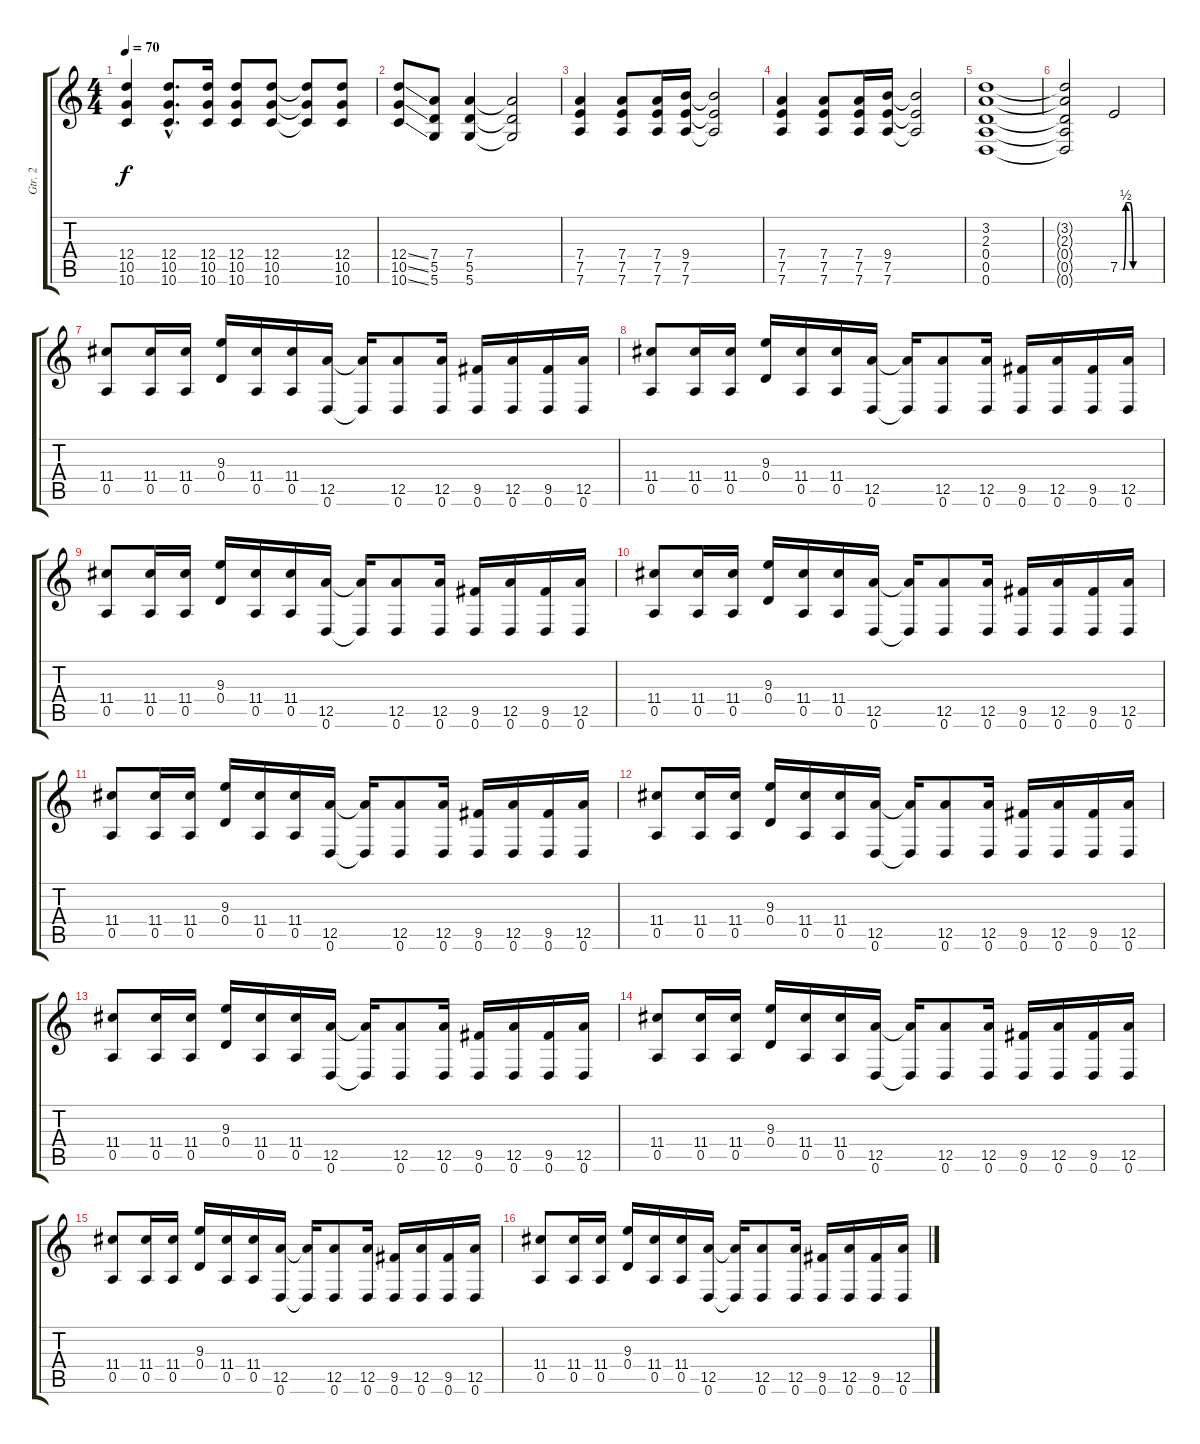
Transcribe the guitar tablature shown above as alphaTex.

\track ("Gtr. 2" "Gtr. 2") {instrument electricguitarclean}
\staff {score tabs}
\tuning (E4 B3 G3 D3 A2 D2) {hide}
\ts (4 4)
\tempo 70
\clef g2
\ks c
(12.4 10.5 10.6).4{dy f} (12.4{hac} 10.5{hac} 10.6{hac}).8{d} (12.4 10.5 10.6).16 (12.4 10.5 10.6).8 (12.4 10.5 10.6).8 (12.4{t} 10.5{t} 10.6{t}).8 (12.4 10.5 10.6).8 |
(12.4{ss} 10.5{ss} 10.6{ss}).8 (7.4 5.5 5.6).8 (7.4 5.5 5.6).4 (7.4{t} 5.5{t} 5.6{t}).2 |
(7.4 7.5 7.6).4 (7.4 7.5 7.6).8 (7.4 7.5 7.6).16 (9.4 7.5 7.6).16 (9.4{t} 7.5{t} 7.6{t}).2 |
(7.4 7.5 7.6).4 (7.4 7.5 7.6).8 (7.4 7.5 7.6).16 (9.4 7.5 7.6).16 (9.4{t} 7.5{t} 7.6{t}).2 |
(3.2 2.3 0.4 0.5 0.6).1 |
(3.2{t} 2.3{t} 0.4{t} 0.5{t} 0.6{t}).2 7.5{be (custom 0 0 5 0 9 2 15 2 20 0 30 0 45 0 60 0)}.2 |
(11.4 0.5).8 (11.4 0.5).16 (11.4 0.5).16 (9.3 0.4).16 (11.4 0.5).16 (11.4 0.5).16 (12.5 0.6).16 (12.5{t} 0.6{t}).16 (12.5 0.6).8 (12.5 0.6).16 (9.5 0.6).16 (12.5 0.6).16 (9.5 0.6).16 (12.5 0.6).16 |
(11.4 0.5).8 (11.4 0.5).16 (11.4 0.5).16 (9.3 0.4).16 (11.4 0.5).16 (11.4 0.5).16 (12.5 0.6).16 (12.5{t} 0.6{t}).16 (12.5 0.6).8 (12.5 0.6).16 (9.5 0.6).16 (12.5 0.6).16 (9.5 0.6).16 (12.5 0.6).16 |
(11.4 0.5).8 (11.4 0.5).16 (11.4 0.5).16 (9.3 0.4).16 (11.4 0.5).16 (11.4 0.5).16 (12.5 0.6).16 (12.5{t} 0.6{t}).16 (12.5 0.6).8 (12.5 0.6).16 (9.5 0.6).16 (12.5 0.6).16 (9.5 0.6).16 (12.5 0.6).16 |
(11.4 0.5).8 (11.4 0.5).16 (11.4 0.5).16 (9.3 0.4).16 (11.4 0.5).16 (11.4 0.5).16 (12.5 0.6).16 (12.5{t} 0.6{t}).16 (12.5 0.6).8 (12.5 0.6).16 (9.5 0.6).16 (12.5 0.6).16 (9.5 0.6).16 (12.5 0.6).16 |
(11.4 0.5).8 (11.4 0.5).16 (11.4 0.5).16 (9.3 0.4).16 (11.4 0.5).16 (11.4 0.5).16 (12.5 0.6).16 (12.5{t} 0.6{t}).16 (12.5 0.6).8 (12.5 0.6).16 (9.5 0.6).16 (12.5 0.6).16 (9.5 0.6).16 (12.5 0.6).16 |
(11.4 0.5).8 (11.4 0.5).16 (11.4 0.5).16 (9.3 0.4).16 (11.4 0.5).16 (11.4 0.5).16 (12.5 0.6).16 (12.5{t} 0.6{t}).16 (12.5 0.6).8 (12.5 0.6).16 (9.5 0.6).16 (12.5 0.6).16 (9.5 0.6).16 (12.5 0.6).16 |
(11.4 0.5).8 (11.4 0.5).16 (11.4 0.5).16 (9.3 0.4).16 (11.4 0.5).16 (11.4 0.5).16 (12.5 0.6).16 (12.5{t} 0.6{t}).16 (12.5 0.6).8 (12.5 0.6).16 (9.5 0.6).16 (12.5 0.6).16 (9.5 0.6).16 (12.5 0.6).16 |
(11.4 0.5).8 (11.4 0.5).16 (11.4 0.5).16 (9.3 0.4).16 (11.4 0.5).16 (11.4 0.5).16 (12.5 0.6).16 (12.5{t} 0.6{t}).16 (12.5 0.6).8 (12.5 0.6).16 (9.5 0.6).16 (12.5 0.6).16 (9.5 0.6).16 (12.5 0.6).16 |
(11.4 0.5).8 (11.4 0.5).16 (11.4 0.5).16 (9.3 0.4).16 (11.4 0.5).16 (11.4 0.5).16 (12.5 0.6).16 (12.5{t} 0.6{t}).16 (12.5 0.6).8 (12.5 0.6).16 (9.5 0.6).16 (12.5 0.6).16 (9.5 0.6).16 (12.5 0.6).16 |
(11.4 0.5).8 (11.4 0.5).16 (11.4 0.5).16 (9.3 0.4).16 (11.4 0.5).16 (11.4 0.5).16 (12.5 0.6).16 (12.5{t} 0.6{t}).16 (12.5 0.6).8 (12.5 0.6).16 (9.5 0.6).16 (12.5 0.6).16 (9.5 0.6).16 (12.5 0.6).16
